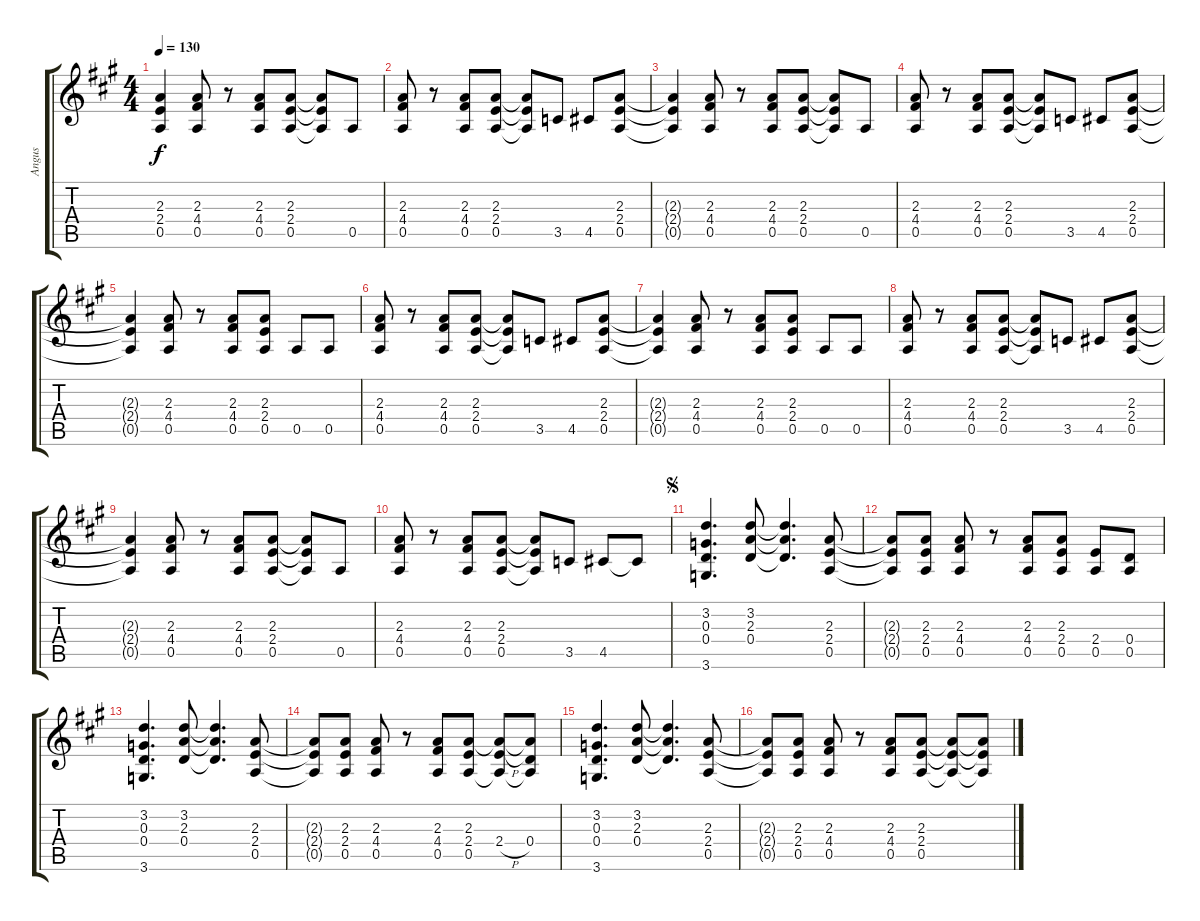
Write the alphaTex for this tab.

\track ("Angus" "Angus") {instrument distortionguitar}
\staff {score tabs}
\tuning (E4 B3 G3 D3 A2 E2) {hide}
\ts (4 4)
\tempo 130
\clef g2
\ks a
(2.3{t} 2.4{t} 0.5{t}).4{dy f} (2.3 4.4 0.5).8 r.8 (2.3 4.4 0.5).8 (2.3 2.4 0.5).8 (2.3{t} 2.4{t} 0.5{t}).8 0.5.8 |
(2.3 4.4 0.5).8 r.8 (2.3 4.4 0.5).8 (2.3 2.4 0.5).8 (2.3{t} 2.4{t} 0.5{t}).8 3.5.8 4.5.8 (2.3 2.4 0.5).8 |
(2.3{t} 2.4{t} 0.5{t}).4 (2.3 4.4 0.5).8 r.8 (2.3 4.4 0.5).8 (2.3 2.4 0.5).8 (2.3{t} 2.4{t} 0.5{t}).8 0.5.8 |
(2.3 4.4 0.5).8 r.8 (2.3 4.4 0.5).8 (2.3 2.4 0.5).8 (2.3{t} 2.4{t} 0.5{t}).8 3.5.8 4.5.8 (2.3 2.4 0.5).8 |
(2.3{t} 2.4{t} 0.5{t}).4 (2.3 4.4 0.5).8 r.8 (2.3 4.4 0.5).8 (2.3 2.4 0.5).8 0.5.8 0.5.8 |
(2.3 4.4 0.5).8 r.8 (2.3 4.4 0.5).8 (2.3 2.4 0.5).8 (2.3{t} 2.4{t} 0.5{t}).8 3.5.8 4.5.8 (2.3 2.4 0.5).8 |
(2.3{t} 2.4{t} 0.5{t}).4 (2.3 4.4 0.5).8 r.8 (2.3 4.4 0.5).8 (2.3 2.4 0.5).8 0.5.8 0.5.8 |
(2.3 4.4 0.5).8 r.8 (2.3 4.4 0.5).8 (2.3 2.4 0.5).8 (2.3{t} 2.4{t} 0.5{t}).8 3.5.8 4.5.8 (2.3 2.4 0.5).8 |
(2.3{t} 2.4{t} 0.5{t}).4 (2.3 4.4 0.5).8 r.8 (2.3 4.4 0.5).8 (2.3 2.4 0.5).8 (2.3{t} 2.4{t} 0.5{t}).8 0.5.8 |
(2.3 4.4 0.5).8 r.8 (2.3 4.4 0.5).8 (2.3 2.4 0.5).8 (2.3{t} 2.4{t} 0.5{t}).8 3.5.8 4.5.8 4.5{t}.8 |
\jump segno
(3.2 0.3 0.4 3.6).4{d} (3.2 2.3 0.4).8 (3.2{t} 2.3{t} 0.4{t}).4{d} (2.3 2.4 0.5).8 |
(2.3{t} 2.4{t} 0.5{t}).8 (2.3 2.4 0.5).8 (2.3 4.4 0.5).8 r.8 (2.3 4.4 0.5).8 (2.3 2.4 0.5).8 (2.4 0.5).8 (0.4 0.5).8 |
(3.2 0.3 0.4 3.6).4{d} (3.2 2.3 0.4).8 (3.2{t} 2.3{t} 0.4{t}).4{d} (2.3 2.4 0.5).8 |
(2.3{t} 2.4{t} 0.5{t}).8 (2.3 2.4 0.5).8 (2.3 4.4 0.5).8 r.8 (2.3 4.4 0.5).8 (2.3 2.4 0.5).8 (2.3{t} 2.4{h} 0.5{t}).8 (2.3{t} 0.4 0.5{t}).8 |
(3.2 0.3 0.4 3.6).4{d} (3.2 2.3 0.4).8 (3.2{t} 2.3{t} 0.4{t}).4{d} (2.3 2.4 0.5).8 |
(2.3{t} 2.4{t} 0.5{t}).8 (2.3 2.4 0.5).8 (2.3 4.4 0.5).8 r.8 (2.3 4.4 0.5).8 (2.3 2.4 0.5).8 (2.3{t} 2.4{t} 0.5{t}).8 (2.3{t} 2.4{t} 0.5{t}).8
